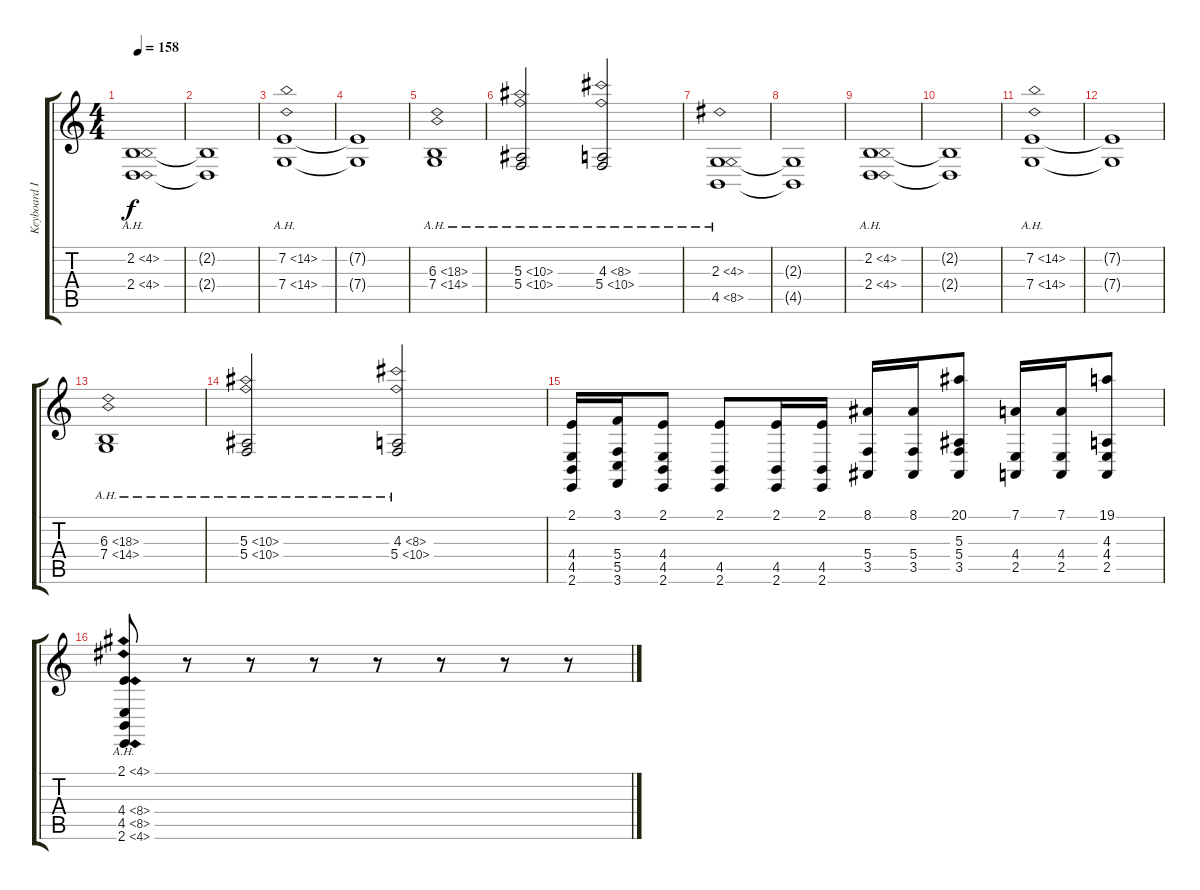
\track ("Keyboard I" "Keyboard I") {instrument pad4choir}
\staff {score tabs}
\tuning (D4 A3 F3 C3 G2 D2) {hide}
\ts (4 4)
\tempo 158
\clef g2
\ks c
(2.2{ah 2} 2.4{ah 2}).1{dy f} |
(2.2{t} 2.4{t}).1 |
(7.2{ah 7} 7.4{ah 7}).1 |
(7.2{t} 7.4{t}).1 |
(6.3{ah 12} 7.4{ah 7}).1 |
(5.3{ah 5} 5.4{ah 5}).2 (4.3{ah 4} 5.4{ah 5}).2 |
(2.3{ah 2} 4.5{ah 4}).1 |
(2.3{t} 4.5{t}).1 |
(2.2{ah 2} 2.4{ah 2}).1 |
(2.2{t} 2.4{t}).1 |
(7.2{ah 7} 7.4{ah 7}).1 |
(7.2{t} 7.4{t}).1 |
(6.3{ah 12} 7.4{ah 7}).1 |
(5.3{ah 5} 5.4{ah 5}).2 (4.3{ah 4} 5.4{ah 5}).2 |
(2.1 4.4 4.5 2.6).16 (3.1 5.4 5.5 3.6).16 (2.1 4.4 4.5 2.6).8 (2.1 4.5 2.6).8 (2.1 4.5 2.6).16 (2.1 4.5 2.6).16 (8.1 5.4 3.5).16 (8.1 5.4 3.5).16 (20.1 5.3 5.4 3.5).8 (7.1 4.4 2.5).16 (7.1 4.4 2.5).16 (19.1 4.3 4.4 2.5).8 |
(2.1{ah 2} 4.4{ah 4} 4.5{ah 4} 2.6{ah 2}).8 r.8 r.8 r.8 r.8 r.8 r.8 r.8
